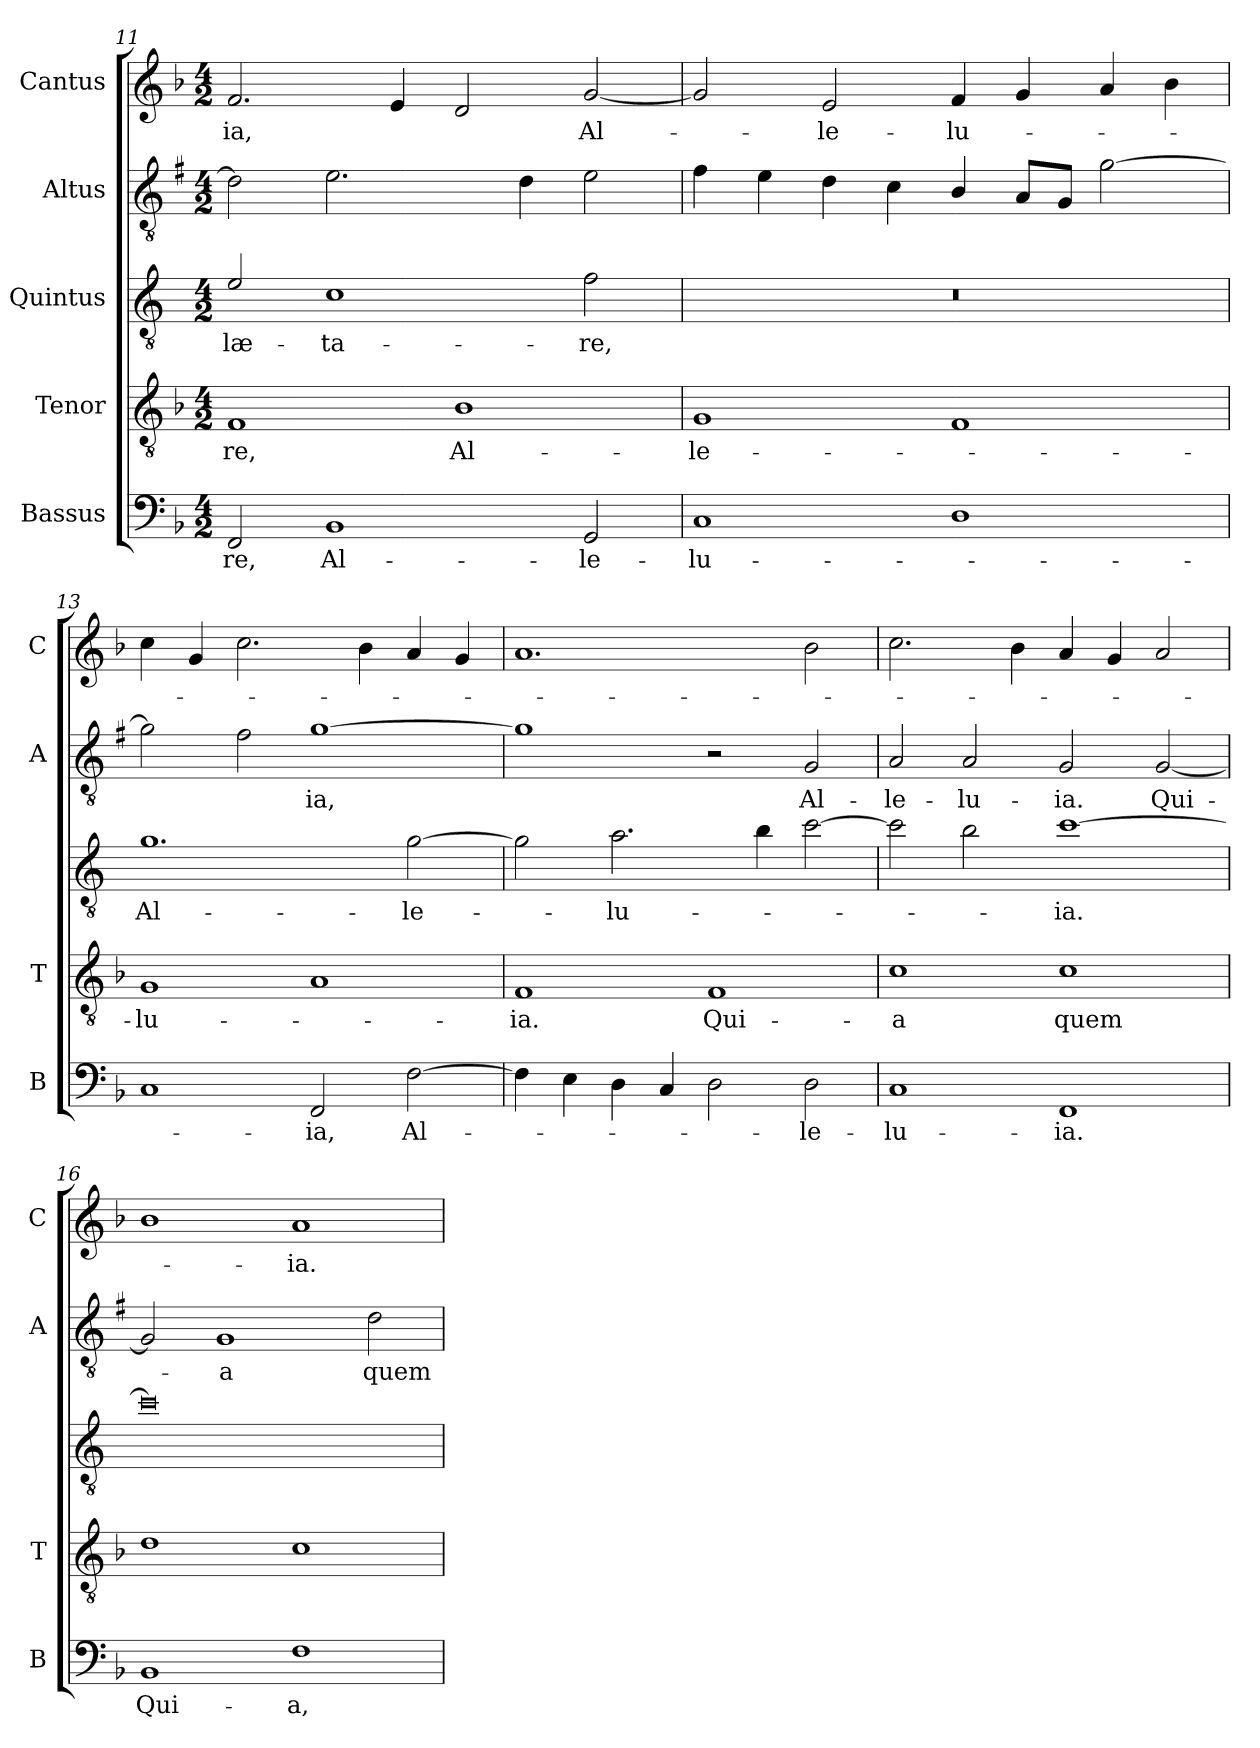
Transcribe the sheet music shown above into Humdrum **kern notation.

**kern	**text	**kern	**text	**kern	**text	**kern	**text	**kern	**text
*part5	*part5	*part4	*part4	*part3	*part3	*part2	*part2	*part1	*part1
*staff5	*staff5	*staff4	*staff4	*staff3	*staff3	*staff2	*staff2	*staff1	*staff1
*I"Bassus	*	*I"Tenor	*	*I"Quintus	*	*I"Altus	*	*I"Cantus	*
*I'B	*	*I'T	*	*	*	*I'A	*	*I'C	*
!!LO:LB:g=z
*clefF4	*	*clefGv2	*	*clefGv2	*	*clefGv2	*	*clefG2	*
*	*	*	*	*ITrd4c7	*	*ITrd1c2	*	*	*
*k[b-]	*	*k[b-]	*	*k[b-]	*	*k[b-]	*	*k[b-]	*
*F:	*	*F:	*	*F:	*	*F:	*	*F:	*
*M4/2	*	*M4/2	*	*M4/2	*	*M4/2	*	*M4/2	*
=11	=11	=11	=11	=11	=11	=11	=11	=11	=11
!	!LO:LY:b	!	!LO:LY:b	!	!LO:LY:b	!	!	!	!LO:LY:b
2FF/	-re,	1F	-re,	2A/	læ-	2c\]	.	2.f/	-ia,
!	!LO:LY:b	!	!	!	!LO:LY:b	!	!	!	!
1BB-	Al-	.	.	1F	-ta-	2.d\	.	.	.
.	.	.	.	.	.	.	.	4e/	.
!	!	!	!LO:LY:b	!	!	!	!	!	!
.	.	1B-	Al-	.	.	.	.	2d/	.
.	.	.	.	.	.	4c\	.	.	.
!	!LO:LY:b	!	!	!	!LO:LY:b	!	!	!	!LO:LY:b
2GG/	-le-	.	.	2B-\	-re,	2d\	.	[2g/	Al-
=12	=12	=12	=12	=12	=12	=12	=12	=12	=12
!	!LO:LY:b	!	!LO:LY:b	!	!	!	!	!	!
1C	-lu-	1G	-le-	0r	.	4e\	.	2g/]	.
.	.	.	.	.	.	4d\	.	.	.
!	!	!	!	!	!	!	!	!	!LO:LY:b
.	.	.	.	.	.	4c\	.	2e/	-le-
.	.	.	.	.	.	4B-\	.	.	.
!	!	!	!	!	!	!	!	!	!LO:LY:b
1D	.	1F	.	.	.	4A/	.	4f/	-lu-
.	.	.	.	.	.	8G/L	.	4g/	.
.	.	.	.	.	.	8F/J	.	.	.
.	.	.	.	.	.	[2f\	.	4a/	.
.	.	.	.	.	.	.	.	4b-\	.
=13	=13	=13	=13	=13	=13	=13	=13	=13	=13
!	!	!	!LO:LY:b	!	!LO:LY:b	!	!	!	!
1C	.	1G	-lu-	1.c	Al-	2f\]	.	4cc\	.
.	.	.	.	.	.	.	.	4g/	.
.	.	.	.	.	.	2e\	.	2.cc\	.
!	!LO:LY:b	!	!	!	!	!	!LO:LY:b	!	!
2FF/	-ia,	1A	.	.	.	[1f	-ia,	.	.
.	.	.	.	.	.	.	.	4b-\	.
!	!LO:LY:b	!	!	!	!LO:LY:b	!	!	!	!
[2F\	Al-	.	.	[2c\	-le-	.	.	4a/	.
.	.	.	.	.	.	.	.	4g/	.
=14	=14	=14	=14	=14	=14	=14	=14	=14	=14
!	!	!	!LO:LY:b	!	!	!	!	!	!
4F\]	.	1F	-ia.	2c\]	.	1f]	.	1.a	.
4E\	.	.	.	.	.	.	.	.	.
!	!	!	!	!	!LO:LY:b	!	!	!	!
4D\	.	.	.	2.d\	-lu-	.	.	.	.
4C/	.	.	.	.	.	.	.	.	.
!	!	!	!LO:LY:b	!	!	!	!	!	!
2D\	.	1F	Qui-	.	.	2r	.	.	.
.	.	.	.	4e\	.	.	.	.	.
!	!LO:LY:b	!	!	!	!	!	!LO:LY:b	!	!
2D\	-le-	.	.	[2f\	.	2F/	Al-	2b-\	.
=15	=15	=15	=15	=15	=15	=15	=15	=15	=15
!	!LO:LY:b	!	!LO:LY:b	!	!	!	!LO:LY:b	!	!
1C	-lu-	1c	-a	2f\]	.	2G/	-le-	2.cc\	.
!	!	!	!	!	!	!	!LO:LY:b	!	!
.	.	.	.	2e\	.	2G/	-lu-	.	.
.	.	.	.	.	.	.	.	4b-\	.
!	!LO:LY:b	!	!LO:LY:b	!	!LO:LY:b	!	!LO:LY:b	!	!
1FF	-ia.	1c	quem	[1f	-ia.	2F/	-ia.	4a/	.
.	.	.	.	.	.	.	.	4g/	.
!	!	!	!	!	!	!	!LO:LY:b	!	!
.	.	.	.	.	.	[2F/	Qui-	2a/	.
!!LO:PB:g=z
=16	=16	=16	=16	=16	=16	=16	=16	=16	=16
!	!LO:LY:b	!	!	!	!	!	!	!	!
1BB-	Qui-	1d	.	0f]	.	2F/]	.	1b-	.
!	!	!	!	!	!	!	!LO:LY:b	!	!
.	.	.	.	.	.	1F	-a	.	.
!	!LO:LY:b	!	!	!	!	!	!	!	!LO:LY:b
1F	-a,	1c	.	.	.	.	.	1a	-ia.
!	!	!	!	!	!	!	!LO:LY:b	!	!
.	.	.	.	.	.	2c\	quem	.	.
=	=	=	=	=	=	=	=	=	=
*-	*-	*-	*-	*-	*-	*-	*-	*-	*-
